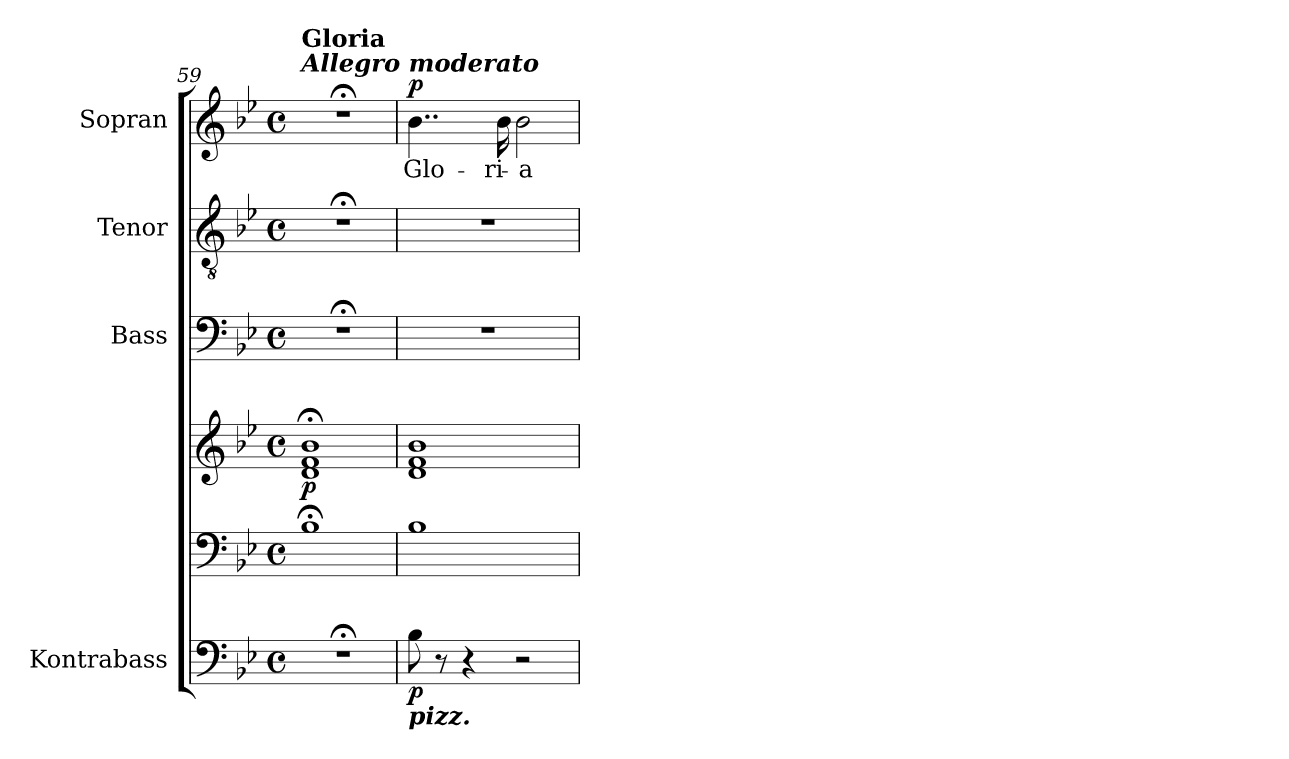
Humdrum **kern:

**kern	**dynam	**kern	**kern	**dynam	**kern	**kern	**kern	**text	**dynam
*part5	*part5	*part4	*part4	*part4	*part3	*part2	*part1	*part1	*part1
*staff6	*staff6	*staff5	*staff4	*staff4/5	*staff3	*staff2	*staff1	*staff1	*staff1
*I"Kontrabass	*	*	*	*	*I"Bass	*I"Tenor	*I"Sopran	*	*
*I'Kb.	*	*	*	*	*I'B.	*I'T.	*I'S.	*	*
!!LO:PB:g=z
*clefF4	*	*clefF4	*clefG2	*	*clefF4	*clefGv2	*clefG2	*	*
*ITrd7c12	*	*	*	*	*	*	*	*	*
*k[b-e-]	*	*k[b-e-]	*k[b-e-]	*	*k[b-e-]	*k[b-e-]	*k[b-e-]	*	*
*B-:	*	*B-:	*B-:	*	*B-:	*B-:	*B-:	*	*
*M4/4	*	*M4/4	*M4/4	*	*M4/4	*M4/4	*M4/4	*	*
*met(c)	*	*met(c)	*met(c)	*	*met(c)	*met(c)	*met(c)	*	*
=59	=59	=59	=59	=59	=59	=59	=59	=59	=59
!	!	!	!	!	!	!	!LO:TX:a:Bi:t=Allegro moderato	!	!
!	!	!	!	!	!	!	!LO:TX:a:B:t=Gloria	!	!
!	!	!	!	!LO:DY:b	!	!	!	!	!
1r;<	.	1B-;<	1d;< 1f;< 1b-;<	p	1r;<	1r;<	1r;<	.	.
=60	=60	=60	=60	=60	=60	=60	=60	=60	=60
!LO:TX:b:Bi:t=pizz.	!	!	!	!	!	!	!	!	!
!	!LO:DY:b	!	!	!	!	!	!	!LO:LY:b	!LO:DY:a
8BB-\	p	1B-	1d 1f 1b-	.	1r	1r	4..b-\	Glo-	p
8r	.	.	.	.	.	.	.	.	.
4r	.	.	.	.	.	.	.	.	.
!	!	!	!	!	!	!	!	!LO:LY:b	!
.	.	.	.	.	.	.	16b-\	-ri-	.
!	!	!	!	!	!	!	!	!LO:LY:b	!
2r	.	.	.	.	.	.	2b-\	-a	.
=	=	=	=	=	=	=	=	=	=
*-	*-	*-	*-	*-	*-	*-	*-	*-	*-
